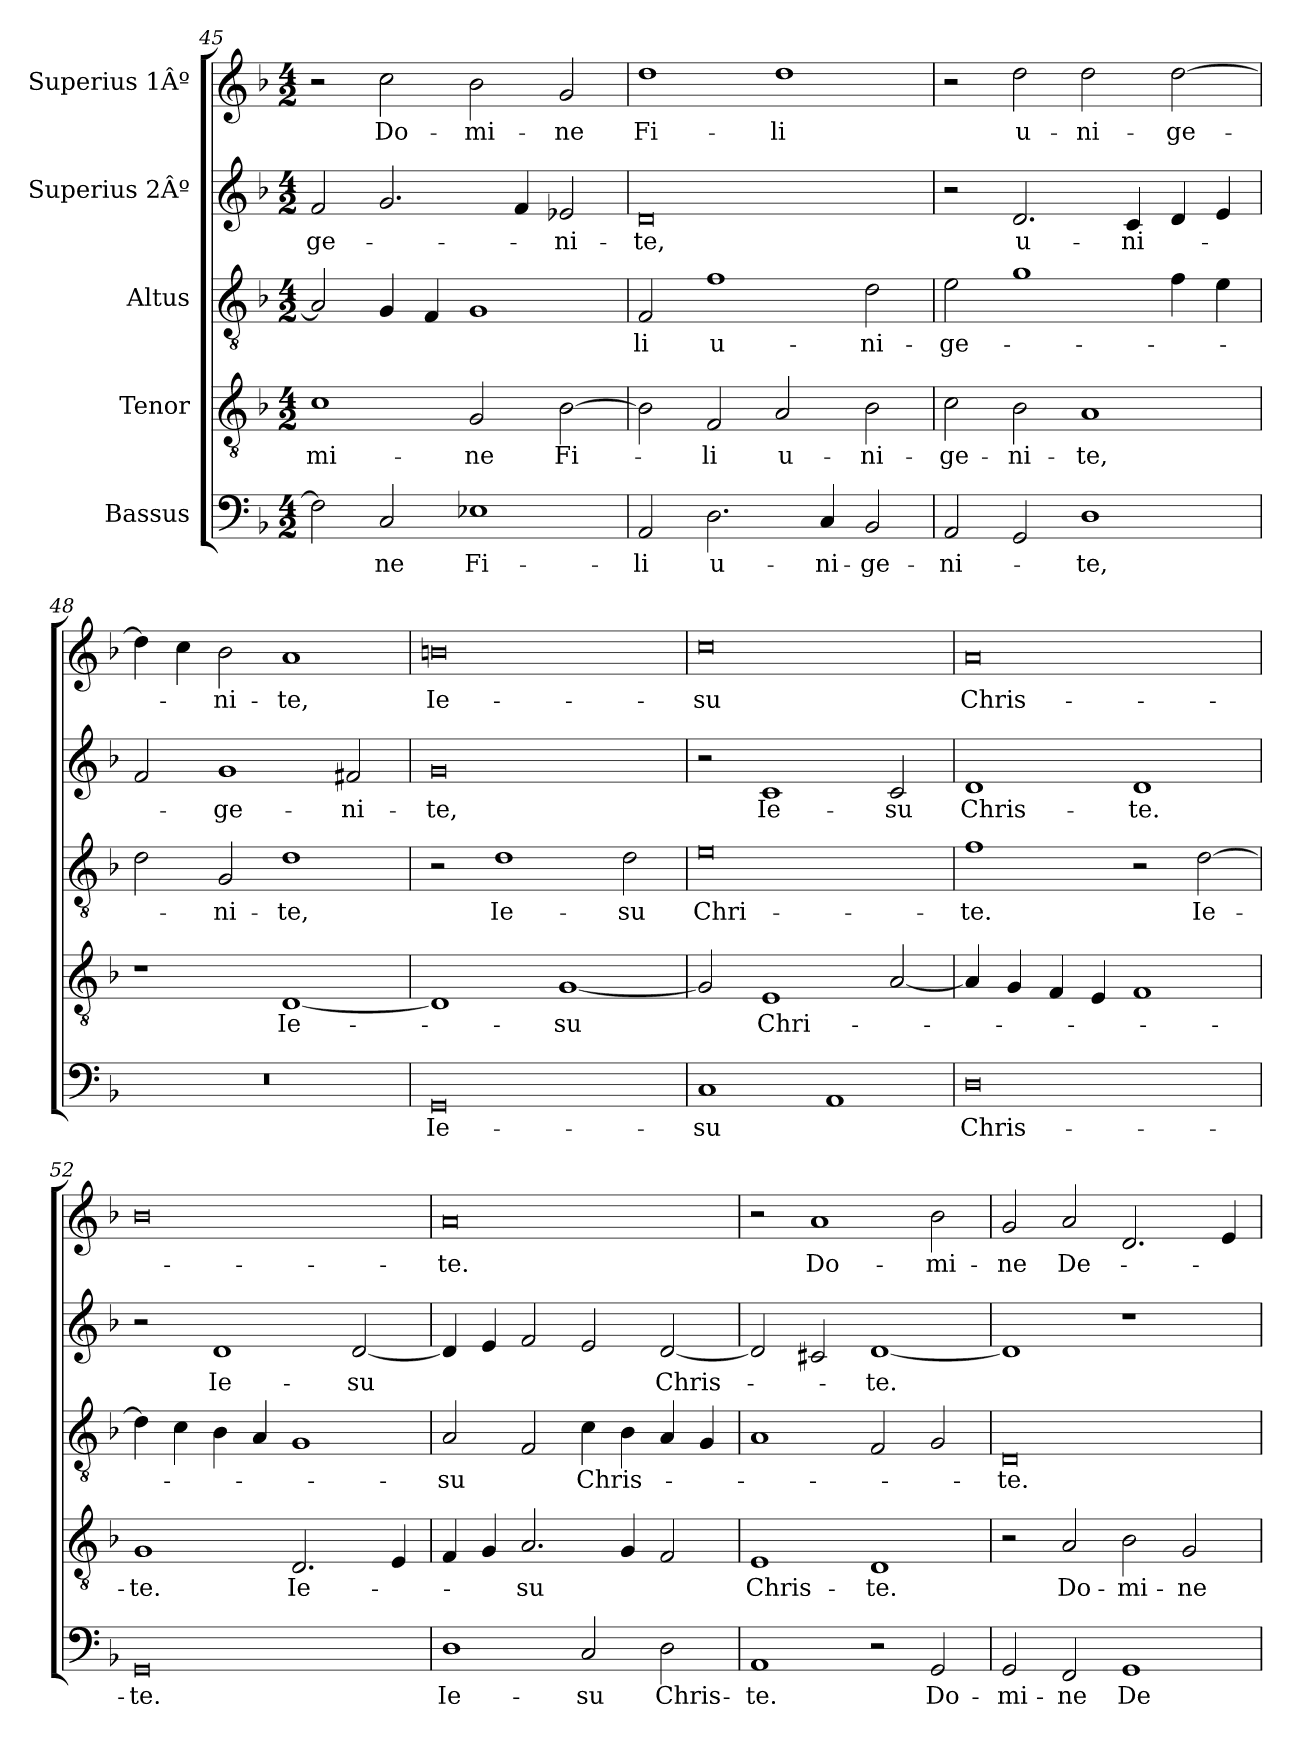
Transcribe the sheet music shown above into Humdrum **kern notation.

**kern	**text	**kern	**text	**kern	**text	**kern	**text	**kern	**text
*part5	*part5	*part4	*part4	*part3	*part3	*part2	*part2	*part1	*part1
*staff5	*staff5	*staff4	*staff4	*staff3	*staff3	*staff2	*staff2	*staff1	*staff1
*I"Bassus	*	*I"Tenor	*	*I"Altus	*	*I"Superius 2Âº	*	*I"Superius 1Âº	*
*clefF4	*	*clefGv2	*	*clefGv2	*	*clefG2	*	*clefG2	*
*k[b-]	*	*k[b-]	*	*k[b-]	*	*k[b-]	*	*k[b-]	*
*M4/2	*	*M4/2	*	*M4/2	*	*M4/2	*	*M4/2	*
=45	=45	=45	=45	=45	=45	=45	=45	=45	=45
2F\]	.	1c\	-mi-	2A/]	.	2f/	-ge-	2r	.
2C/	-ne	.	.	4G/	.	2.g/	.	2cc\	Do-
.	.	.	.	4F/	.	.	.	.	.
1E-X\	Fi-	2G/	-ne	1G/	.	.	.	2b-\	-mi-
.	.	.	.	.	.	4f/	.	.	.
.	.	[2B-\	Fi-	.	.	2e-X/	-ni-	2g/	-ne
=46	=46	=46	=46	=46	=46	=46	=46	=46	=46
2AA/	-li	2B-\]	.	2F/	-li	0d/	-te,	1dd\	Fi-
2.D\	u-	2F/	-li	1f\	u-	.	.	.	.
.	.	2A/	u-	.	.	.	.	1dd\	-li
4C/	-ni-	.	.	.	.	.	.	.	.
2BB-/	-ge-	2B-\	-ni-	2d\	-ni-	.	.	.	.
=47	=47	=47	=47	=47	=47	=47	=47	=47	=47
2AA/	-ni-	2c\	-ge-	2e\	-ge-	2r	.	2r	.
2GG/	.	2B-\	-ni-	1g\	.	2.d/	u-	2dd\	u-
1D\	-te,	1A/	-te,	.	.	.	.	2dd\	-ni-
.	.	.	.	.	.	4c/	-ni-	.	.
.	.	.	.	4f\	.	4d/	.	[2dd\	-ge-
.	.	.	.	4e\	.	4e/	.	.	.
=48	=48	=48	=48	=48	=48	=48	=48	=48	=48
0r	.	1r	.	2d\	.	2f/	.	4dd\]	.
.	.	.	.	.	.	.	.	4cc\	.
.	.	.	.	2G/	-ni-	1g/	-ge-	2b-\	-ni-
.	.	[1D/	Ie-	1d\	-te,	.	.	1a/	-te,
.	.	.	.	.	.	2f#X/	-ni-	.	.
=49	=49	=49	=49	=49	=49	=49	=49	=49	=49
0GG/	Ie-	1D/]	.	2r	.	0g/	-te,	0bn\	Ie-
.	.	.	.	1d\	Ie-	.	.	.	.
.	.	[1G/	-su	.	.	.	.	.	.
.	.	.	.	2d\	-su	.	.	.	.
=50	=50	=50	=50	=50	=50	=50	=50	=50	=50
1C/	-su	2G/]	.	0e\	Chri-	2r	.	0cc\	-su
.	.	1E/	Chri-	.	.	1c/	Ie-	.	.
1AA/	.	.	.	.	.	.	.	.	.
.	.	[2A/	.	.	.	2c/	-su	.	.
=51	=51	=51	=51	=51	=51	=51	=51	=51	=51
0D\	Chris-	4A/]	.	1f\	-te.	1d/	Chris-	0a/	Chris-
.	.	4G/	.	.	.	.	.	.	.
.	.	4F/	.	.	.	.	.	.	.
.	.	4E/	.	.	.	.	.	.	.
.	.	1F/	.	2r	.	1d/	-te.	.	.
.	.	.	.	[2d\	Ie-	.	.	.	.
=52	=52	=52	=52	=52	=52	=52	=52	=52	=52
0GG/	-te.	1G/	-te.	4d\]	.	2r	.	0b-\	.
.	.	.	.	4c\	.	.	.	.	.
.	.	.	.	4B-\	.	1d/	Ie-	.	.
.	.	.	.	4A/	.	.	.	.	.
.	.	2.D/	Ie-	1G/	.	.	.	.	.
.	.	.	.	.	.	[2d/	-su	.	.
.	.	4E/	.	.	.	.	.	.	.
=53	=53	=53	=53	=53	=53	=53	=53	=53	=53
1D\	Ie-	4F/	.	2A/	-su	4d/]	.	0a/	-te.
.	.	4G/	.	.	.	4e/	.	.	.
.	.	2.A/	-su	2F/	.	2f/	.	.	.
2C/	-su	.	.	4c\	Chris-	2e/	.	.	.
.	.	4G/	.	4B-\	.	.	.	.	.
2D\	Chris-	2F/	.	4A/	.	[2d/	Chris-	.	.
.	.	.	.	4G/	.	.	.	.	.
=54	=54	=54	=54	=54	=54	=54	=54	=54	=54
1AA/	-te.	1E/	Chris-	1A/	.	2d/]	.	2r	.
.	.	.	.	.	.	2c#X/	.	1a/	Do-
2r	.	1D/	-te.	2F/	.	[1d/	-te.	.	.
2GG/	Do-	.	.	2G/	.	.	.	2b-\	-mi-
=55	=55	=55	=55	=55	=55	=55	=55	=55	=55
2GG/	-mi-	2r	.	0D/	-te.	1d/]	.	2g/	-ne
2FF/	-ne	2A/	Do-	.	.	.	.	2a/	De-
1GG/	De-	2B-\	-mi-	.	.	1r	.	2.d/	.
.	.	2G/	-ne	.	.	.	.	.	.
.	.	.	.	.	.	.	.	4e/	.
=	=	=	=	=	=	=	=	=	=
*-	*-	*-	*-	*-	*-	*-	*-	*-	*-
